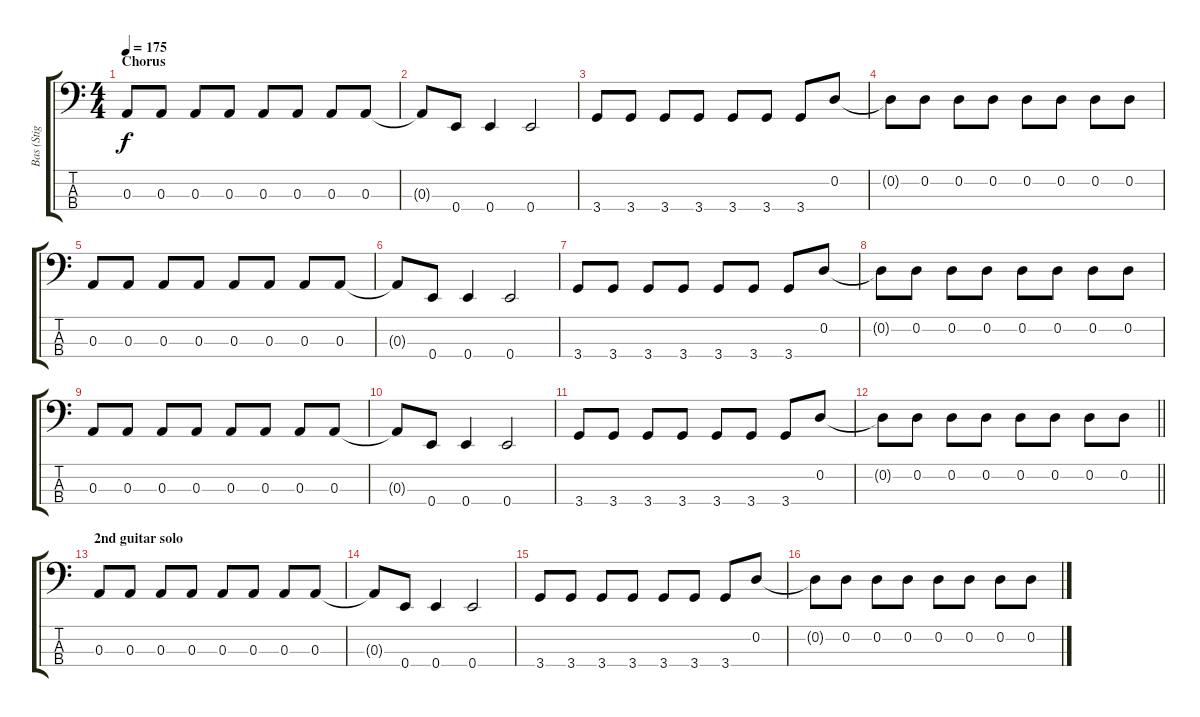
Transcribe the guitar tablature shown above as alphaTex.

\track ("Bas (Stig Pedersen)" "Bas (Stig ") {instrument electricbasspick}
\staff {score tabs}
\tuning (G2 D2 A1 E1) {hide}
\ts (4 4)
\section ("" "Chorus")
\tempo 175
\clef f4
\ks c
0.3.8{dy f} 0.3.8 0.3.8 0.3.8 0.3.8 0.3.8 0.3.8 0.3.8 |
0.3{t}.8 0.4.8 0.4.4 0.4.2 |
3.4.8 3.4.8 3.4.8 3.4.8 3.4.8 3.4.8 3.4.8 0.2.8 |
0.2{t}.8 0.2.8 0.2.8 0.2.8 0.2.8 0.2.8 0.2.8 0.2.8 |
0.3.8 0.3.8 0.3.8 0.3.8 0.3.8 0.3.8 0.3.8 0.3.8 |
0.3{t}.8 0.4.8 0.4.4 0.4.2 |
3.4.8 3.4.8 3.4.8 3.4.8 3.4.8 3.4.8 3.4.8 0.2.8 |
0.2{t}.8 0.2.8 0.2.8 0.2.8 0.2.8 0.2.8 0.2.8 0.2.8 |
0.3.8 0.3.8 0.3.8 0.3.8 0.3.8 0.3.8 0.3.8 0.3.8 |
0.3{t}.8 0.4.8 0.4.4 0.4.2 |
3.4.8 3.4.8 3.4.8 3.4.8 3.4.8 3.4.8 3.4.8 0.2.8 |
\barLineRight lightlight
0.2{t}.8 0.2.8 0.2.8 0.2.8 0.2.8 0.2.8 0.2.8 0.2.8 |
\section ("" "2nd guitar solo")
0.3.8 0.3.8 0.3.8 0.3.8 0.3.8 0.3.8 0.3.8 0.3.8 |
0.3{t}.8 0.4.8 0.4.4 0.4.2 |
3.4.8 3.4.8 3.4.8 3.4.8 3.4.8 3.4.8 3.4.8 0.2.8 |
0.2{t}.8 0.2.8 0.2.8 0.2.8 0.2.8 0.2.8 0.2.8 0.2.8
